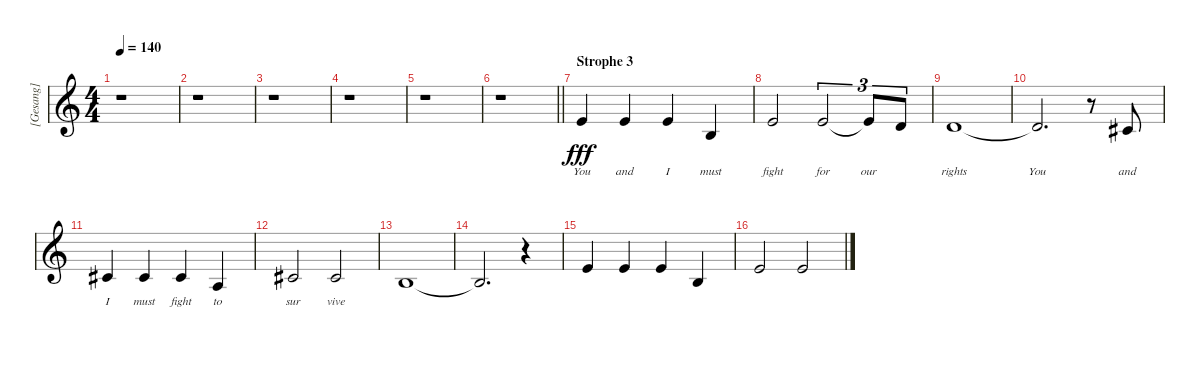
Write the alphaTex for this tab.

\track ("[Gesang]" "[Gesang]") {instrument choiraahs}
\staff {score}
\tuning (E4 B3 G3 D3 A2 E2) {hide}
\ts (4 4)
\tempo 140
\clef g2
\ks c
r.1{dy fff} |
r.1 |
r.1 |
r.1 |
r.1 |
\barLineRight lightlight
r.1 |
\section ("" "Strophe 3")
14.4.4{lyrics (0 "You") lyrics (1 "") lyrics (2 "") lyrics (3 "") lyrics (4 "")} 14.4.4{lyrics (0 "and") lyrics (1 "") lyrics (2 "") lyrics (3 "") lyrics (4 "")} 14.4.4{lyrics (0 "I") lyrics (1 "") lyrics (2 "") lyrics (3 "") lyrics (4 "")} 14.5.4{lyrics (0 "must") lyrics (1 "") lyrics (2 "") lyrics (3 "") lyrics (4 "")} |
14.4.2{lyrics (0 "fight") lyrics (1 "") lyrics (2 "") lyrics (3 "") lyrics (4 "")} 14.4.2{tu (3 2) lyrics (0 "for") lyrics (1 "") lyrics (2 "") lyrics (3 "") lyrics (4 "")} 14.4{t}.8{tu (3 2) lyrics (0 "our") lyrics (1 "") lyrics (2 "") lyrics (3 "") lyrics (4 "")} 12.4.8{tu (3 2) lyrics (0 "") lyrics (1 "") lyrics (2 "") lyrics (3 "") lyrics (4 "")} |
12.4.1{lyrics (0 "rights") lyrics (1 "") lyrics (2 "") lyrics (3 "") lyrics (4 "")} |
12.4{t}.2{d lyrics (0 "You") lyrics (1 "") lyrics (2 "") lyrics (3 "") lyrics (4 "")} r.8 6.3.8{lyrics (0 "and") lyrics (1 "") lyrics (2 "") lyrics (3 "") lyrics (4 "")} |
6.3.4{lyrics (0 "I") lyrics (1 "") lyrics (2 "") lyrics (3 "") lyrics (4 "")} 6.3.4{lyrics (0 "must") lyrics (1 "") lyrics (2 "") lyrics (3 "") lyrics (4 "")} 6.3.4{lyrics (0 "fight") lyrics (1 "") lyrics (2 "") lyrics (3 "") lyrics (4 "")} 2.3.4{lyrics (0 "to") lyrics (1 "") lyrics (2 "") lyrics (3 "") lyrics (4 "")} |
6.3.2{lyrics (0 "sur") lyrics (1 "") lyrics (2 "") lyrics (3 "") lyrics (4 "")} 6.3.2{lyrics (0 "vive") lyrics (1 "") lyrics (2 "") lyrics (3 "") lyrics (4 "")} |
4.3.1 |
4.3{t}.2{d} r.4 |
9.3.4 9.3.4 9.3.4 9.4.4 |
9.3.2 9.3.2
